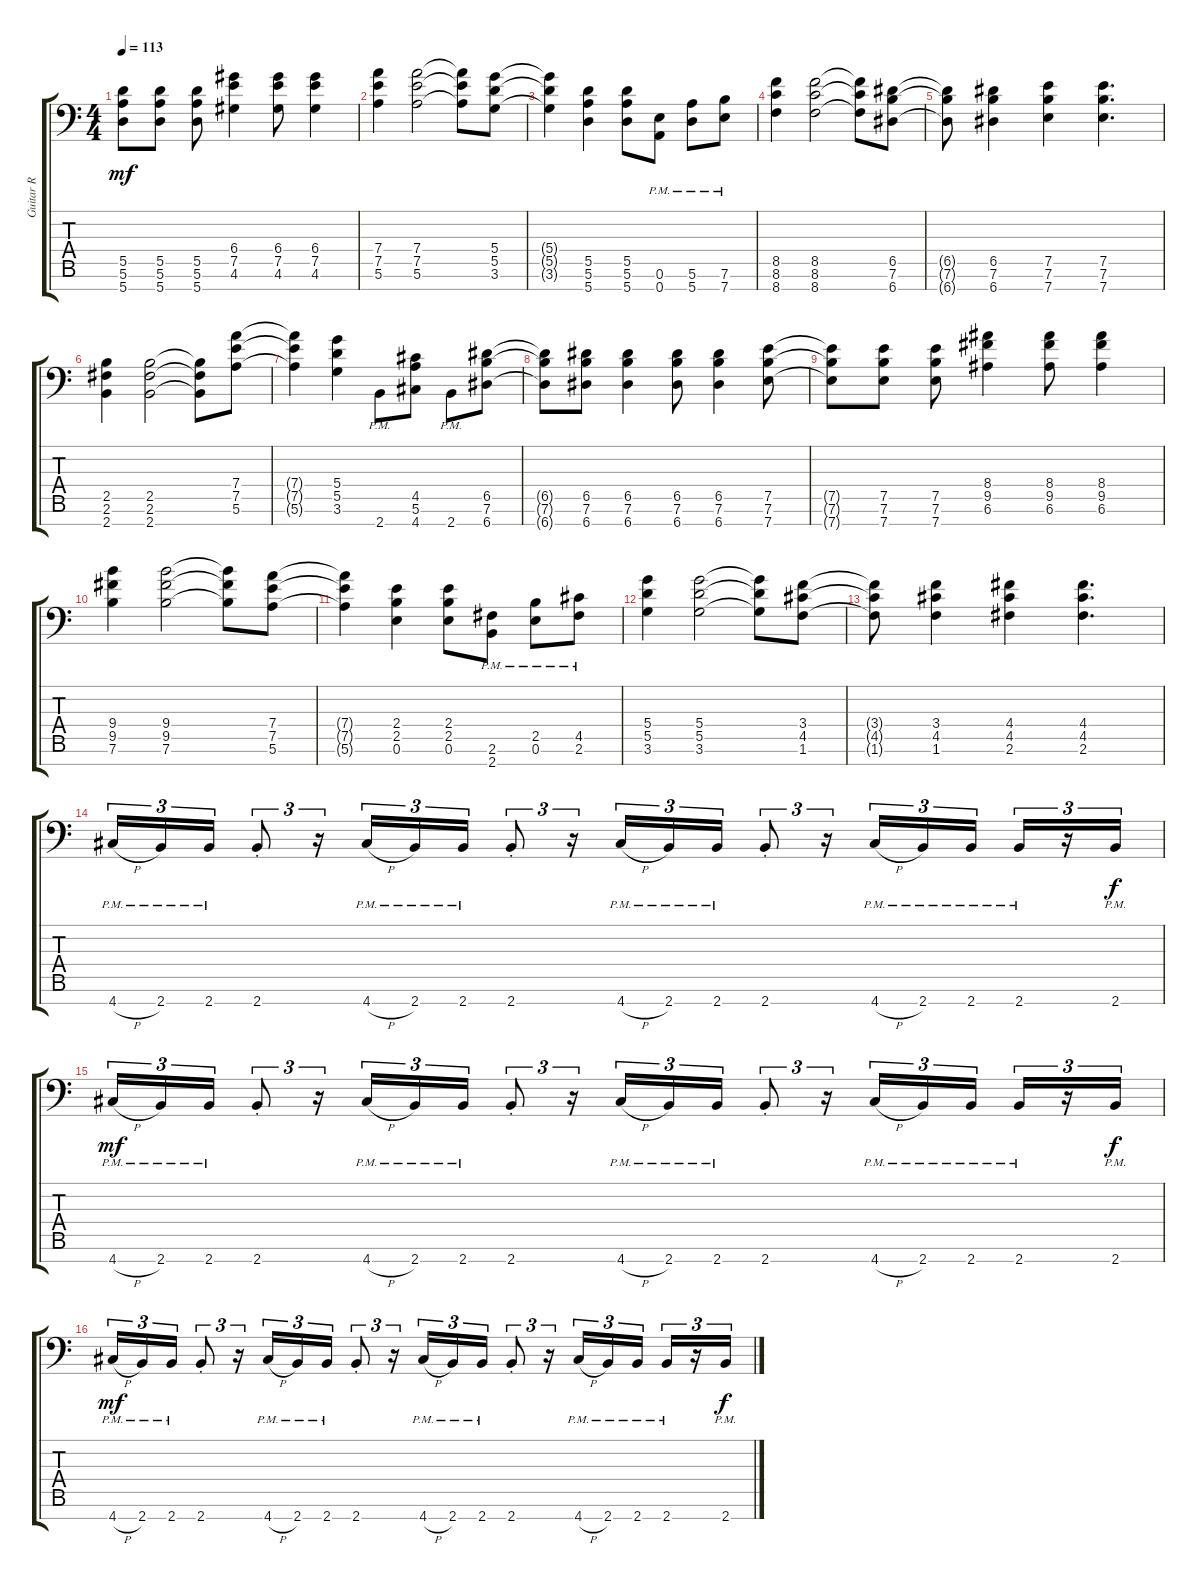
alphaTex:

\track ("Guitar R" "Guitar R") {instrument overdrivenguitar}
\staff {score tabs}
\tuning (E4 B3 G3 D3 A2 E2 A1) {hide}
\ts (4 4)
\tempo 113
\clef f4
\ks c
(5.5{t} 5.6{t} 5.7{t}).8{dy mf} (5.5 5.6 5.7).8 (5.5 5.6 5.7).8 (6.4 7.5 4.6).4 (6.4 7.5 4.6).8 (6.4 7.5 4.6).4 |
(7.4 7.5 5.6).4 (7.4 7.5 5.6).2 (7.4{t} 7.5{t} 5.6{t}).8 (5.4 5.5 3.6).8 |
(5.4{t} 5.5{t} 3.6{t}).4 (5.5 5.6 5.7).4 (5.5 5.6 5.7).8 (0.6{pm} 0.7{pm}).8 (5.6{pm} 5.7{pm}).8 (7.6{pm} 7.7{pm}).8 |
(8.5 8.6 8.7).4 (8.5 8.6 8.7).2 (8.5{t} 8.6{t} 8.7{t}).8 (6.5 7.6 6.7).8 |
(6.5{t} 7.6{t} 6.7{t}).8 (6.5 7.6 6.7).4 (7.5 7.6 7.7).4 (7.5 7.6 7.7).4{d} |
(2.5 2.6 2.7).4 (2.5 2.6 2.7).2 (2.5{t} 2.6{t} 2.7{t}).8 (7.4 7.5 5.6).8 |
(7.4{t} 7.5{t} 5.6{t}).4 (5.4 5.5 3.6).4 2.7{pm}.8 (4.5 5.6 4.7).8 2.7{pm}.8 (6.5 7.6 6.7).8 |
(6.5{t} 7.6{t} 6.7{t}).8 (6.5 7.6 6.7).8 (6.5 7.6 6.7).4 (6.5 7.6 6.7).8 (6.5 7.6 6.7).4 (7.5 7.6 7.7).8 |
(7.5{t} 7.6{t} 7.7{t}).8 (7.5 7.6 7.7).8 (7.5 7.6 7.7).8 (8.4 9.5 6.6).4 (8.4 9.5 6.6).8 (8.4 9.5 6.6).4 |
(9.4 9.5 7.6).4 (9.4 9.5 7.6).2 (9.4{t} 9.5{t} 7.6{t}).8 (7.4 7.5 5.6).8 |
(7.4{t} 7.5{t} 5.6{t}).4 (2.4 2.5 0.6).4 (2.4 2.5 0.6).8 (2.6{pm} 2.7{pm}).8 (2.5{pm} 0.6{pm}).8 (4.5{pm} 2.6{pm}).8 |
(5.4 5.5 3.6).4 (5.4 5.5 3.6).2 (5.4{t} 5.5{t} 3.6{t}).8 (3.4 4.5 1.6).8 |
(3.4{t} 4.5{t} 1.6{t}).8 (3.4 4.5 1.6).4 (4.4 4.5 2.6).4 (4.4 4.5 2.6).4{d} |
4.7{h pm}.16{tu (3 2)} 2.7{pm}.16{tu (3 2)} 2.7{pm}.16{tu (3 2)} 2.7{st}.8{tu (3 2)} r.16{tu (3 2)} 4.7{h pm}.16{tu (3 2)} 2.7{pm}.16{tu (3 2)} 2.7{pm}.16{tu (3 2)} 2.7{st}.8{tu (3 2)} r.16{tu (3 2)} 4.7{h pm}.16{tu (3 2)} 2.7{pm}.16{tu (3 2)} 2.7{pm}.16{tu (3 2)} 2.7{st}.8{tu (3 2)} r.16{tu (3 2)} 4.7{h pm}.16{tu (3 2)} 2.7{pm}.16{tu (3 2)} 2.7{pm}.16{tu (3 2) beam splitsecondary} 2.7{pm}.16{tu (3 2)} r.16{tu (3 2)} 2.7{pm}.16{tu (3 2) dy f} |
4.7{h pm}.16{tu (3 2) dy mf} 2.7{pm}.16{tu (3 2)} 2.7{pm}.16{tu (3 2)} 2.7{st}.8{tu (3 2)} r.16{tu (3 2)} 4.7{h pm}.16{tu (3 2)} 2.7{pm}.16{tu (3 2)} 2.7{pm}.16{tu (3 2)} 2.7{st}.8{tu (3 2)} r.16{tu (3 2)} 4.7{h pm}.16{tu (3 2)} 2.7{pm}.16{tu (3 2)} 2.7{pm}.16{tu (3 2)} 2.7{st}.8{tu (3 2)} r.16{tu (3 2)} 4.7{h pm}.16{tu (3 2)} 2.7{pm}.16{tu (3 2)} 2.7{pm}.16{tu (3 2) beam splitsecondary} 2.7{pm}.16{tu (3 2)} r.16{tu (3 2)} 2.7{pm}.16{tu (3 2) dy f} |
4.7{h pm}.16{tu (3 2) dy mf} 2.7{pm}.16{tu (3 2)} 2.7{pm}.16{tu (3 2)} 2.7{st}.8{tu (3 2)} r.16{tu (3 2)} 4.7{h pm}.16{tu (3 2)} 2.7{pm}.16{tu (3 2)} 2.7{pm}.16{tu (3 2)} 2.7{st}.8{tu (3 2)} r.16{tu (3 2)} 4.7{h pm}.16{tu (3 2)} 2.7{pm}.16{tu (3 2)} 2.7{pm}.16{tu (3 2)} 2.7{st}.8{tu (3 2)} r.16{tu (3 2)} 4.7{h pm}.16{tu (3 2)} 2.7{pm}.16{tu (3 2)} 2.7{pm}.16{tu (3 2) beam splitsecondary} 2.7{pm}.16{tu (3 2)} r.16{tu (3 2)} 2.7{pm}.16{tu (3 2) dy f}
